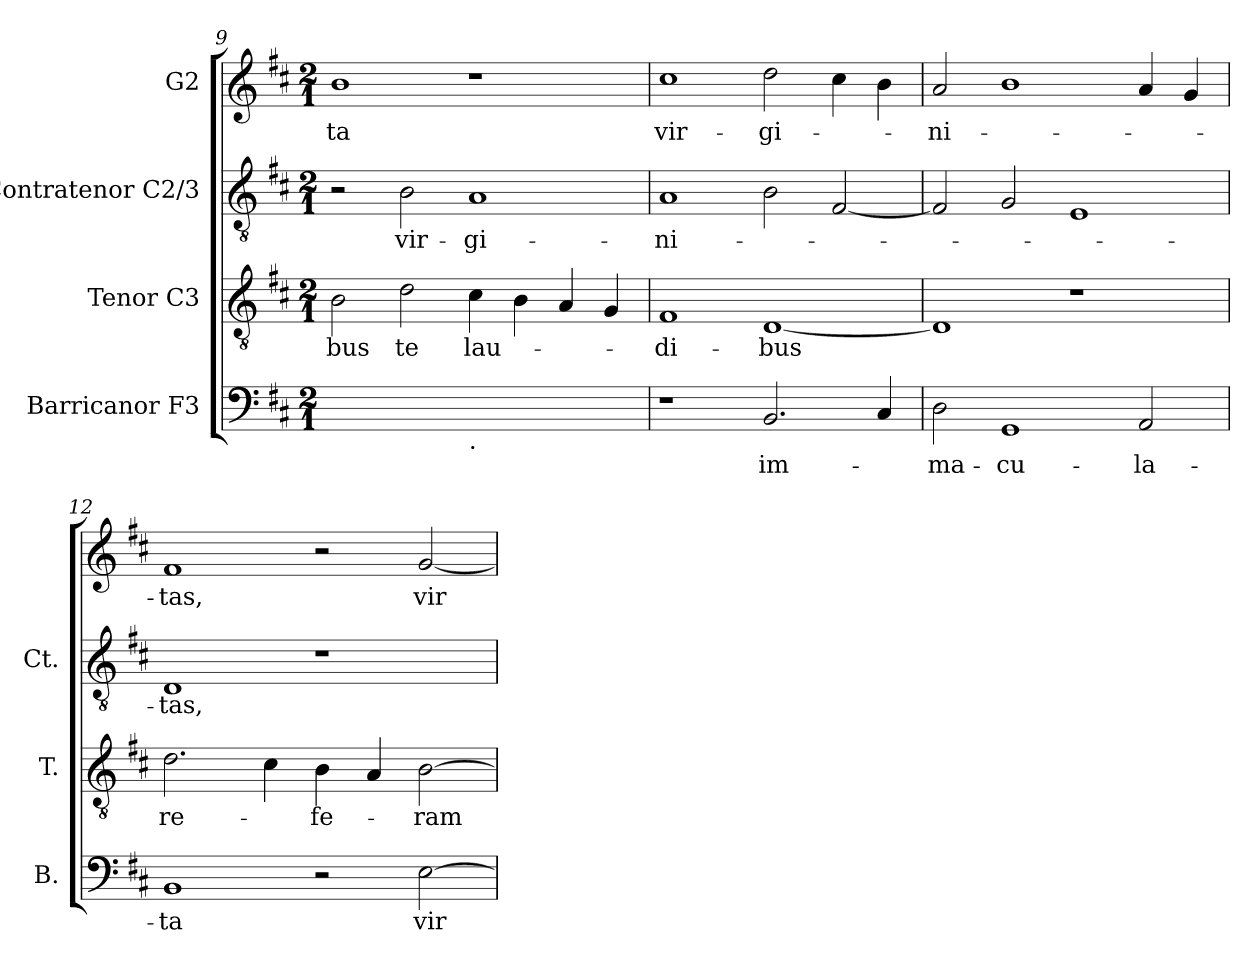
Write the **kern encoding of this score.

**kern	**text	**kern	**text	**kern	**text	**kern	**text
*part4	*part4	*part3	*part3	*part2	*part2	*part1	*part1
*staff4	*staff4	*staff3	*staff3	*staff2	*staff2	*staff1	*staff1
*I"Barricanor F3	*	*I"Tenor C3	*	*I"Contratenor C2/3	*	*I"G2	*
*I'B.	*	*I'T.	*	*I'Ct.	*	*	*
!!LO:LB:g=z
*clefF4	*	*clefGv2	*	*clefGv2	*	*clefG2	*
*k[f#c#]	*	*k[f#c#]	*	*k[f#c#]	*	*k[f#c#]	*
*D:	*	*D:	*	*D:	*	*D:	*
*M2/1	*	*M2/1	*	*M2/1	*	*M2/1	*
=9	=9	=9	=9	=9	=9	=9	=9
!	!	!	!LO:LY:b:cj	!	!	!	!LO:LY:b:cj
1ryy	.	2B\	-bus	2r	.	1b	-ta
!	!	!	!LO:LY:b:cj	!	!LO:LY:b:cj	!	!
.	.	2d\	te	2B\	vir-	.	.
!LO:TX:b:t=.	!	!	!	!	!	!	!
!	!	!	!LO:LY:b	!	!LO:LY:b:cj	!	!
1ryy	.	4c#\	lau-	1A	-gi-	1r	.
.	.	4B\	.	.	.	.	.
.	.	4A/	.	.	.	.	.
.	.	4G/	.	.	.	.	.
=10	=10	=10	=10	=10	=10	=10	=10
!	!	!	!LO:LY:b:cj	!	!LO:LY:b:cj	!	!LO:LY:b:cj
1r	.	1F#	-di-	1A	-ni-	1cc#	vir-
!	!LO:LY:b:cj	!	!LO:LY:b:cj	!	!	!	!LO:LY:b
2.BB/	im-	[<1D	-bus	2B\	.	2dd\	-gi-
.	.	.	.	[<2F#/	.	4cc#\	.
4C#/	.	.	.	.	.	4b\	.
=11	=11	=11	=11	=11	=11	=11	=11
!	!LO:LY:b:cj	!	!	!	!	!	!LO:LY:b
2D\	-ma-	1D]	.	2F#/]	.	2a/	-ni-
!	!LO:LY:b:cj	!	!	!	!	!	!
1GG	-cu-	.	.	2G/	.	1b	.
.	.	1r	.	1E	.	.	.
!	!LO:LY:b:cj	!	!	!	!	!	!
2AA/	-la-	.	.	.	.	4a/	.
.	.	.	.	.	.	4g/	.
=12	=12	=12	=12	=12	=12	=12	=12
!	!LO:LY:b:cj	!	!LO:LY:b:cj	!	!LO:LY:b:cj	!	!LO:LY:b:cj
1BB	-ta	2.d\	re-	1D	-tas,	1f#	-tas,
.	.	4c#\	.	.	.	.	.
!	!	!	!LO:LY:b:cj	!	!	!	!
2r	.	4B\	-fe-	1r	.	2r	.
.	.	4A/	.	.	.	.	.
!	!LO:LY:b:cj	!	!LO:LY:b	!	!	!	!LO:LY:b
[<2E\	vir-	[<2B\	-ram	.	.	[>2g/	vir-
=	=	=	=	=	=	=	=
*-	*-	*-	*-	*-	*-	*-	*-
